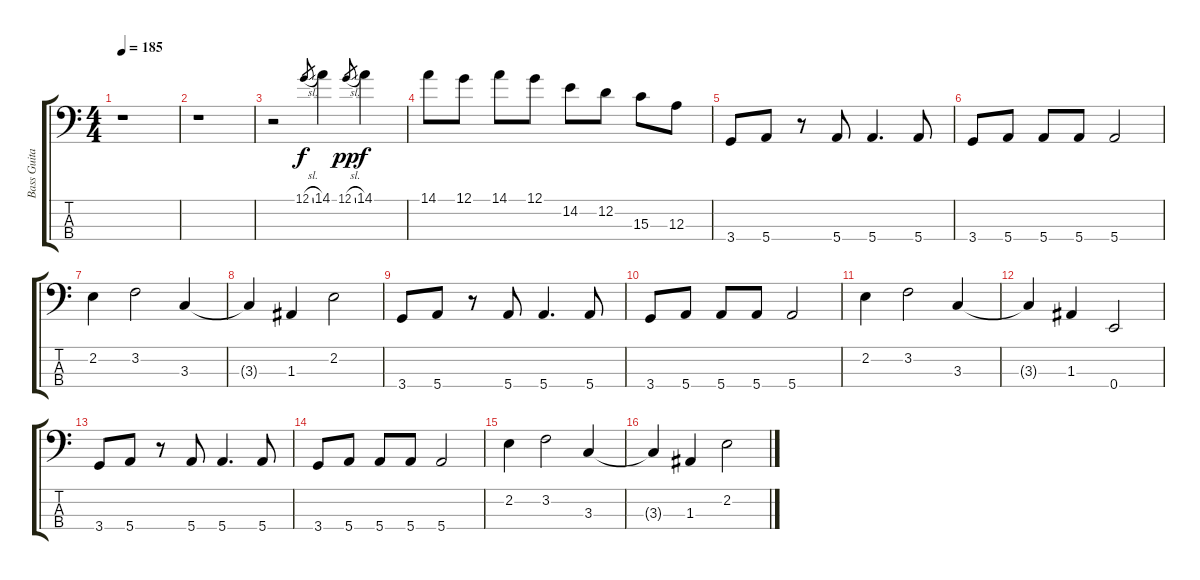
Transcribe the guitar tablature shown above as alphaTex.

\track ("Bass Guitar" "Bass Guita") {instrument electricbassfinger}
\staff {score tabs}
\tuning (G2 D2 A1 E1) {hide}
\ts (4 4)
\tempo 185
\clef f4
\ks c
r.1{dy f} |
r.1 |
r.2 12.1{sl}.8{gr} 14.1.4 12.1{sl}.8{gr dy pp} 14.1.4{dy f} |
14.1.8 12.1.8 14.1.8 12.1.8 14.2.8 12.2.8 15.3.8 12.3.8 |
3.4.8 5.4.8 r.8 5.4.8 5.4.4{d} 5.4.8 |
3.4.8 5.4.8 5.4.8 5.4.8 5.4.2 |
2.2.4 3.2.2 3.3.4 |
3.3{t}.4 1.3.4 2.2.2 |
3.4.8 5.4.8 r.8 5.4.8 5.4.4{d} 5.4.8 |
3.4.8 5.4.8 5.4.8 5.4.8 5.4.2 |
2.2.4 3.2.2 3.3.4 |
3.3{t}.4 1.3.4 0.4.2 |
3.4.8 5.4.8 r.8 5.4.8 5.4.4{d} 5.4.8 |
3.4.8 5.4.8 5.4.8 5.4.8 5.4.2 |
2.2.4 3.2.2 3.3.4 |
3.3{t}.4 1.3.4 2.2.2
